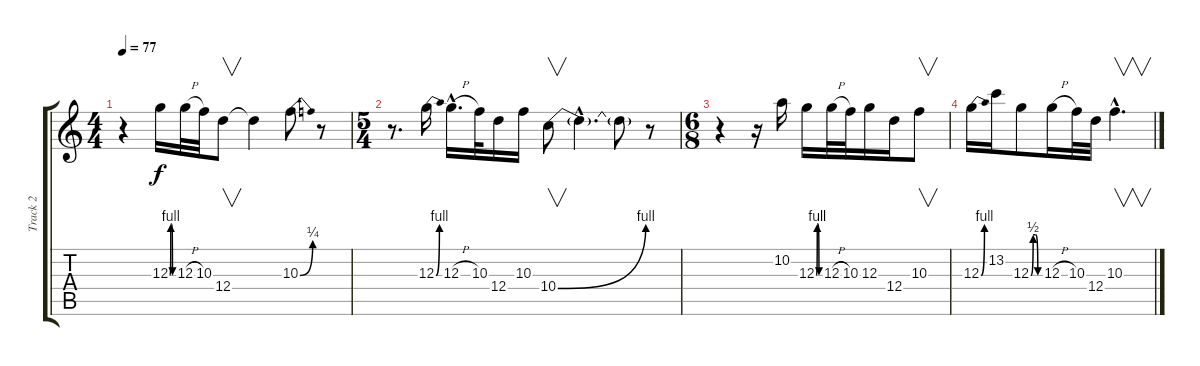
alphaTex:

\track ("Track 2" "Track 2") {instrument overdrivenguitar}
\staff {score tabs}
\tuning (E4 B3 G3 D3 A2 D2) {hide}
\ts (4 4)
\tempo 77
\clef g2
\ks c
r.4{dy f} 12.3{be (custom 0 0 15 4 30 4 45 0 60 0)}.16 12.3{h}.32 10.3.32 12.4.8{v} 12.4{t}.4 10.3{be (bend 0 0 60 1)}.8 r.8 |
\ts (5 4)
r.8{d} 12.3{be (bend 0 0 60 4)}.16 12.3{h hac}.16{d} 10.3.32 12.4.16 10.3.16 10.4{be (bend 0 0 60 4)}.8{v} 10.4{hac t}.4{d} 10.4{t}.8 r.8 |
\ts (6 8)
r.4 r.16 10.2.16 12.3{be (custom 0 0 15 4 30 4 45 0 60 0)}.16 12.3{h}.32 10.3.32 12.3.16 12.4.16 10.3.8{v} |
12.3{be (bend 0 0 60 4)}.16 13.2.16 12.3{be (custom 0 0 15 2 30 2 45 0 60 0)}.8 12.3{h}.16 10.3.32 12.4.32 10.3{hac}.4{v d}
